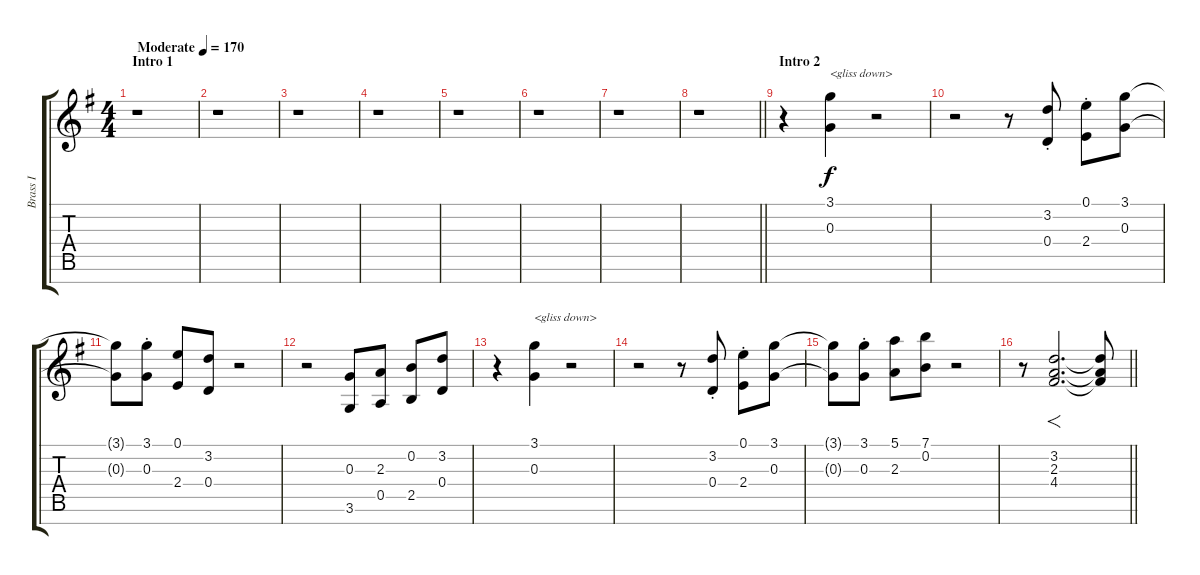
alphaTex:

\track ("Brass I" "Brass I") {instrument brasssection}
\staff {score tabs}
\tuning (E5 B4 G4 D4 A3 E3 B2) {hide}
\ts (4 4)
\section ("" "Intro 1")
\tempo (170 "Moderate")
\clef g2
\ks g
r.1{dy f instrument brasssection} |
r.1 |
r.1 |
r.1 |
r.1 |
r.1 |
r.1 |
\barLineRight lightlight
r.1 |
\section ("" "Intro 2")
r.4 (3.1 0.3).4{txt "<gliss down>"} r.2 |
r.2 r.8 (3.2{st} 0.4{st}).8 (0.1{st} 2.4{st}).8 (3.1 0.3).8 |
(3.1{t} 0.3{t}).8 (3.1{st} 0.3{st}).8 (0.1 2.4).8 (3.2 0.4).8 r.2 |
r.2 (0.3 3.6).8 (2.3 0.5).8 (0.2 2.5).8 (3.2 0.4).8 |
r.4 (3.1 0.3).4{txt "<gliss down>"} r.2 |
r.2 r.8 (3.2{st} 0.4{st}).8 (0.1{st} 2.4{st}).8 (3.1 0.3).8 |
(3.1{t} 0.3{t}).8 (3.1{st} 0.3{st}).8 (5.1 2.3).8 (7.1 0.2).8 r.2 |
\barLineRight lightlight
r.8 (3.2 2.3 4.4).2{f d} (3.2{t} 2.3{t} 4.4{t}).8
